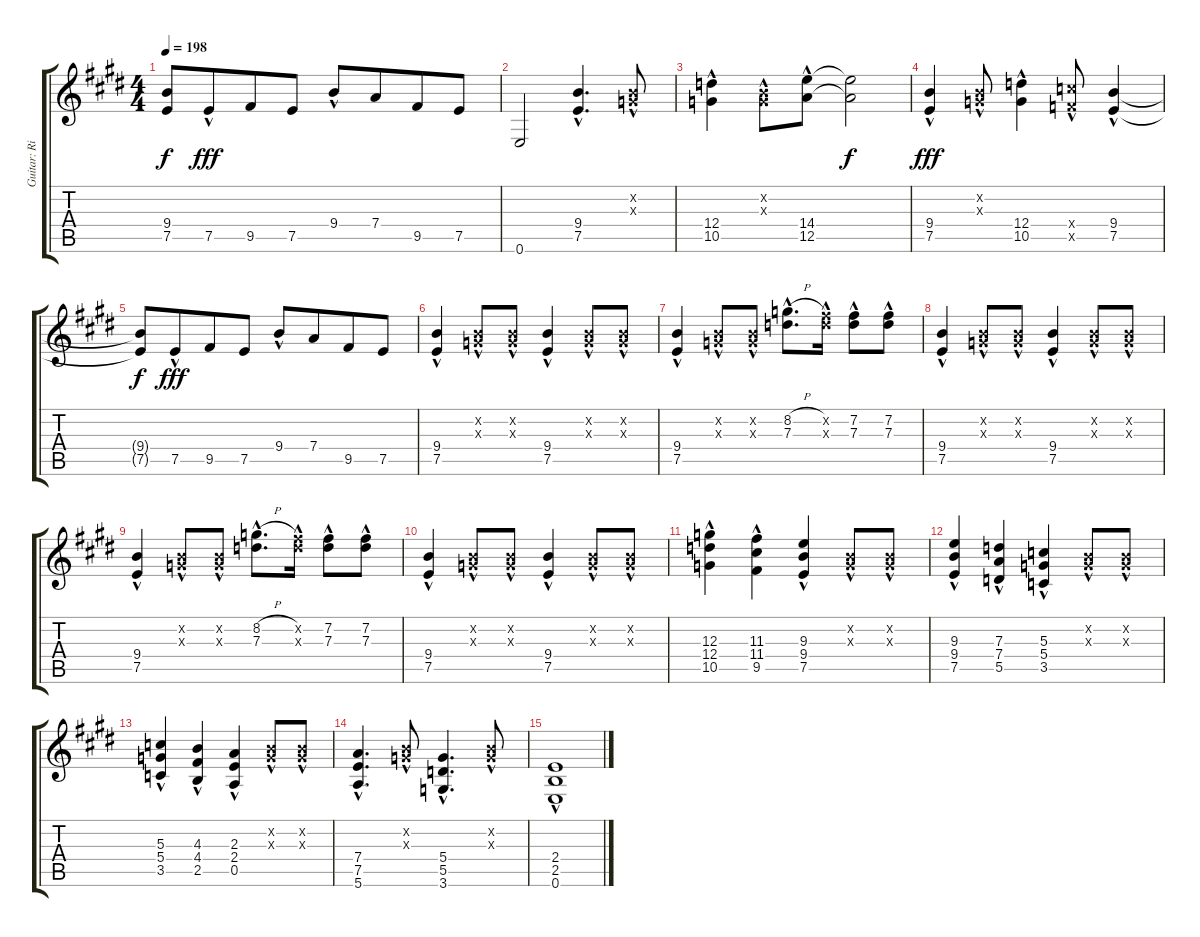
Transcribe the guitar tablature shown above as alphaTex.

\track ("Guitar: Rik" "Guitar: Ri") {instrument overdrivenguitar}
\staff {score tabs}
\tuning (E4 B3 G3 D3 A2 E2) {hide}
\ts (4 4)
\tempo 198
\clef g2
\ks e
(9.4{t} 7.5{t}).8{dy f} 7.5{hac}.8{dy fff beam merge} 9.5.8 7.5.8 9.4{hac}.8{beam merge} 7.4.8{beam merge} 9.5.8{beam merge} 7.5.8 |
0.6.2 (9.4{hac} 7.5{hac}).4{d} (0.2{hac x} 0.3{hac x}).8 |
(12.4{hac} 10.5{hac}).4 (0.2{hac x} 0.3{hac x}).8 (14.4{hac} 12.5{hac}).8 (14.4{t} 12.5{t}).2{dy f} |
(9.4{hac} 7.5{hac}).4{dy fff} (0.2{hac x} 0.3{hac x}).8 (12.4{hac} 10.5{hac}).4 (10.4{hac x} 8.5{hac x}).8 (9.4{hac} 7.5{hac}).4 |
(9.4{t} 7.5{t}).8{dy f} 7.5{hac}.8{dy fff beam merge} 9.5.8 7.5.8 9.4{hac}.8{beam merge} 7.4.8{beam merge} 9.5.8{beam merge} 7.5.8 |
(9.4{hac} 7.5{hac}).4 (0.2{hac x} 0.3{hac x}).8 (0.2{hac x} 0.3{hac x}).8 (9.4{hac} 7.5{hac}).4 (0.2{hac x} 0.3{hac x}).8 (0.2{hac x} 0.3{hac x}).8 |
(9.4{hac} 7.5{hac}).4 (0.2{hac x} 0.3{hac x}).8 (0.2{hac x} 0.3{hac x}).8 (8.2{h hac} 7.3{hac}).8{d} (7.2{hac x} 7.3{hac x}).16 (7.2{hac} 7.3{hac}).8 (7.2{hac} 7.3{hac}).8 |
(9.4{hac} 7.5{hac}).4 (0.2{hac x} 0.3{hac x}).8 (0.2{hac x} 0.3{hac x}).8 (9.4{hac} 7.5{hac}).4 (0.2{hac x} 0.3{hac x}).8 (0.2{hac x} 0.3{hac x}).8 |
(9.4{hac} 7.5{hac}).4 (0.2{hac x} 0.3{hac x}).8 (0.2{hac x} 0.3{hac x}).8 (8.2{h hac} 7.3{hac}).8{d} (7.2{hac x} 7.3{hac x}).16 (7.2{hac} 7.3{hac}).8 (7.2{hac} 7.3{hac}).8 |
(9.4{hac} 7.5{hac}).4 (0.2{hac x} 0.3{hac x}).8 (0.2{hac x} 0.3{hac x}).8 (9.4{hac} 7.5{hac}).4 (0.2{hac x} 0.3{hac x}).8 (0.2{hac x} 0.3{hac x}).8 |
(12.3{hac} 12.4{hac} 10.5{hac}).4 (11.3{hac} 11.4{hac} 9.5{hac}).4 (9.3{hac} 9.4{hac} 7.5{hac}).4 (0.2{hac x} 0.3{hac x}).8 (0.2{hac x} 0.3{hac x}).8 |
(9.3{hac} 9.4{hac} 7.5{hac}).4 (7.3{hac} 7.4{hac} 5.5{hac}).4 (5.3{hac} 5.4{hac} 3.5{hac}).4 (0.2{hac x} 0.3{hac x}).8 (0.2{hac x} 0.3{hac x}).8 |
(5.3{hac} 5.4{hac} 3.5{hac}).4 (4.3{hac} 4.4{hac} 2.5{hac}).4 (2.3{hac} 2.4{hac} 0.5{hac}).4 (0.2{hac x} 0.3{hac x}).8 (0.2{hac x} 0.3{hac x}).8 |
(7.4{hac} 7.5{hac} 5.6{hac}).4{d} (0.2{hac x} 0.3{hac x}).8 (5.4{hac} 5.5{hac} 3.6{hac}).4{d} (0.2{hac x} 0.3{hac x}).8 |
(2.4{hac} 2.5{hac} 0.6{hac}).1
